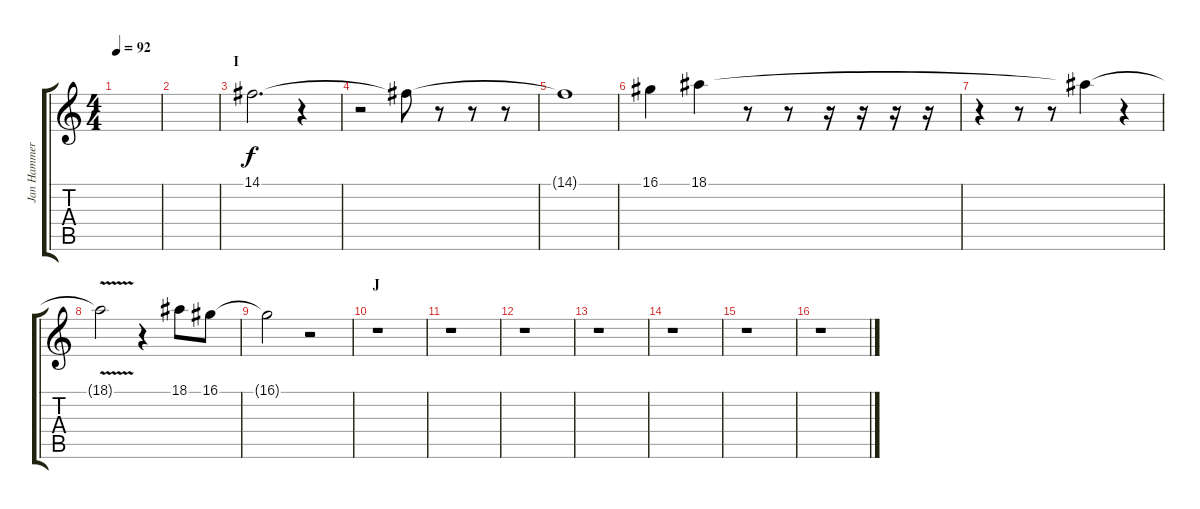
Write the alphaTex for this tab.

\track ("Jan Hammer" "Jan Hammer") {instrument lead8bassandlead}
\staff {score tabs}
\tuning (E4 B3 G3 D3 A2 E2) {hide}
\ts (4 4)
\tempo 92
\clef g2
\ks c
|
|
\section ("" "I")
14.1.2{d} r.4 |
r.2 14.1{t}.8 r.8 r.8 r.8 |
14.1{t}.1 |
16.1.4 18.1.4 r.8 r.8 r.16 r.16 r.16 r.16 |
r.4 r.8 r.8 18.1{t}.4 r.4 |
18.1{v t}.2 r.4 18.1.8 16.1.8 |
16.1{t}.2 r.2 |
\section ("" "J")
r.1 |
r.1 |
r.1 |
r.1 |
r.1 |
r.1 |
r.1
